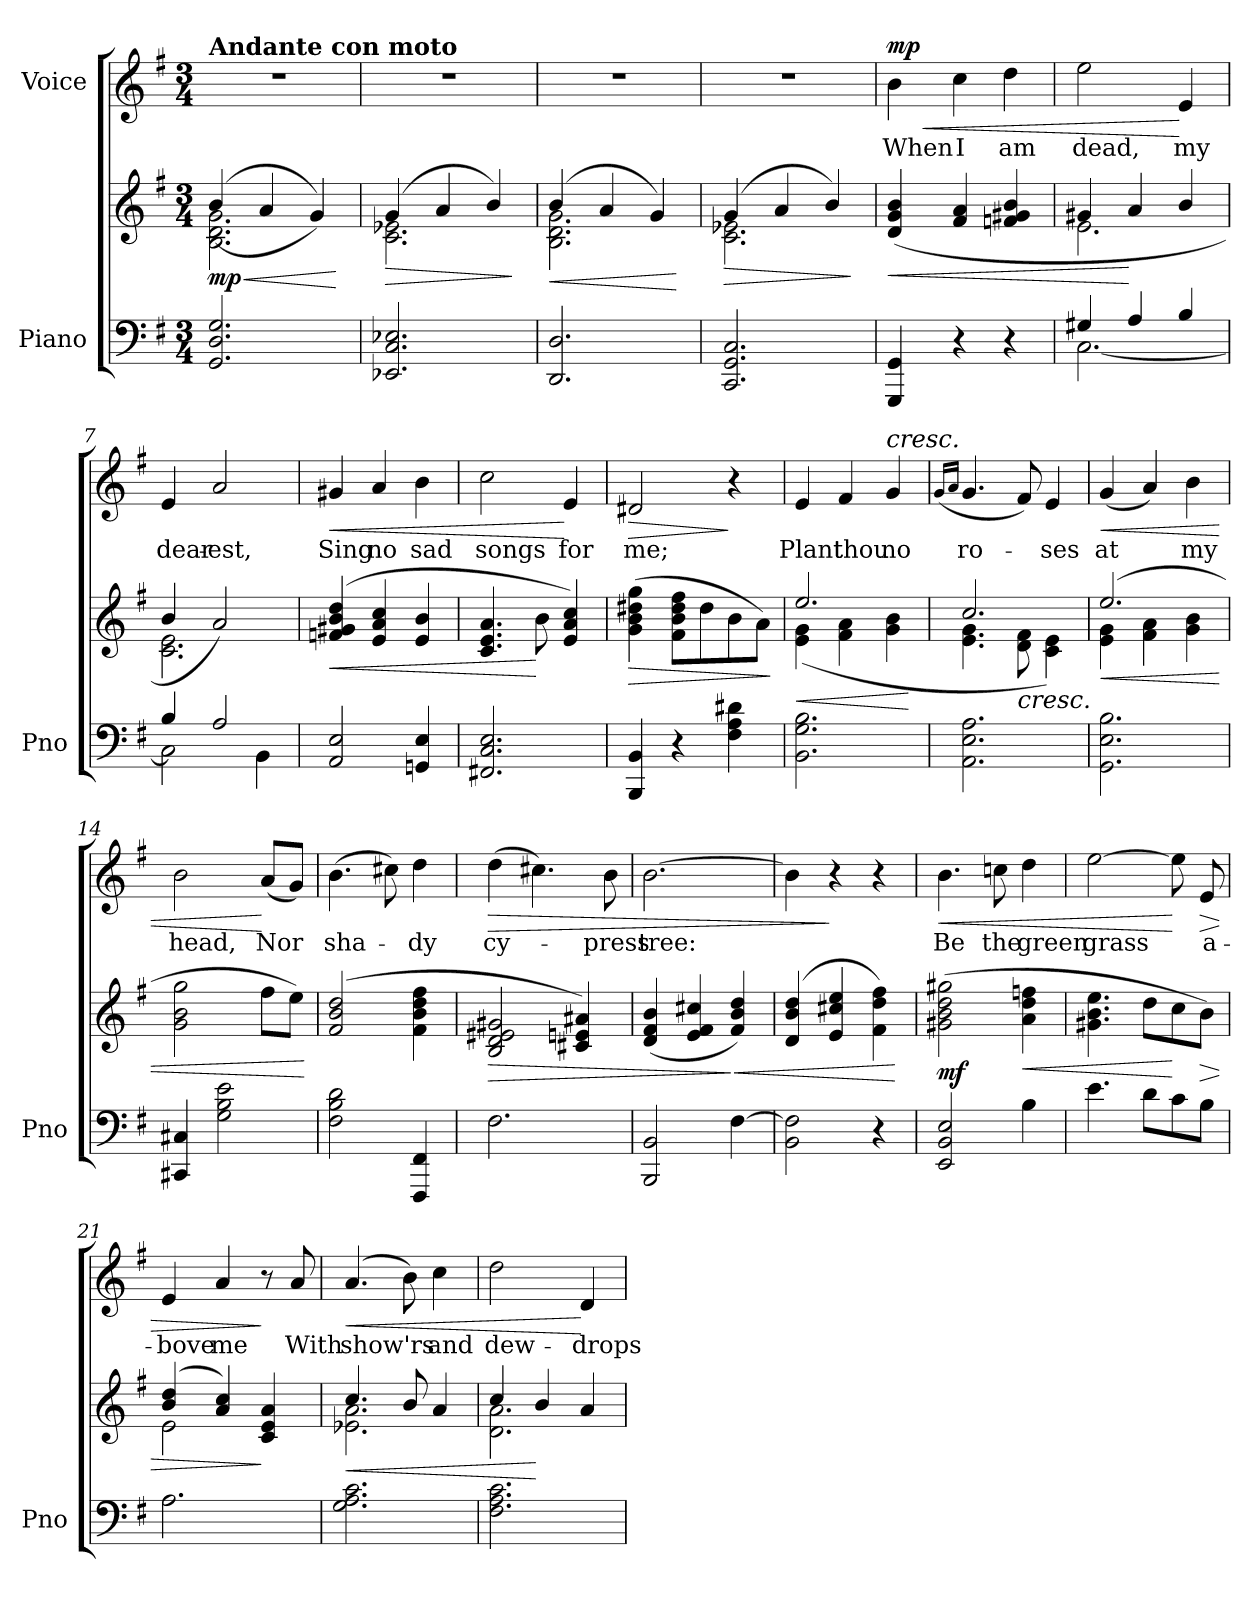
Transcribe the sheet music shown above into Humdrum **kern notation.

**kern	**kern	**dynam	**kern	**text	**dynam
*part2	*part2	*part2	*part1	*part1	*part1
*staff3	*staff2	*staff2/3	*staff1	*staff1	*staff1
*I"Piano	*	*	*I"Voice	*	*
*I'Pno	*	*	*	*	*
*clefF4	*clefG2	*	*clefG2	*	*
*k[f#]	*k[f#]	*	*k[f#]	*	*
*M3/4	*M3/4	*	*M3/4	*	*
=1	=1	=1	=1	=1	=1
!	!	!	!LO:TX:a:B:t=Andante con moto	!	!
!	!LO:TX:i:t=sostenuto	!	!	!	!
!	!	!LO:HP:b	!	!	!
*	*^	*	*	*	*
!	!	!	!LO:DY:n=1:b	!	!	!
2.GG/ 2.D/ 2.G/	((4b/	2.B\ 2.d\ 2.g\	< mp	2.r	.	.
.	4a/	.	.	.	.	.
.	4g/))	.	.	.	.	.
*	*v	*v	*	*	*	*
.	.	[	.	.	.
=2	=2	=2	=2	=2	=2
!	!	!LO:HP:b	!	!	!
*	*^	*	*	*	*
2.EE-X/ 2.C/ 2.E-X/	(4g/	2.c\ 2.e-X\	>	2.r	.	.
.	4a/	.	.	.	.	.
.	4b/)	.	.	.	.	.
*	*v	*v	*	*	*	*
.	.	]	.	.	.
=3	=3	=3	=3	=3	=3
!	!	!LO:HP:b	!	!	!
*	*^	*	*	*	*
2.DD/ 2.D/	(4b/	2.B\ 2.d\ 2.g\	<	2.r	.	.
.	4a/	.	.	.	.	.
.	4g/)	.	.	.	.	.
*	*v	*v	*	*	*	*
.	.	[	.	.	.
=4	=4	=4	=4	=4	=4
!	!	!LO:HP:b	!	!	!
*	*^	*	*	*	*
2.CC/ 2.GG/ 2.C/	(4g/	2.c\ 2.e-X\	>	2.r	.	.
.	4a/	.	.	.	.	.
.	4b/)	.	.	.	.	.
*	*v	*v	*	*	*	*
.	.	]	.	.	.
=5	=5	=5	=5	=5	=5
!	!	!LO:HP:b	!	!	!LO:HP:b
!	!	!	!	!	!LO:DY:n=1:a
4GGG/ 4GG/	(>4d/ 4g/ 4b/	<	4b\	When	< mp
4r	4f#/ 4a/	.	4cc\	I	.
4r	4fn/ 4g#X/ 4b/	.	4dd\	am	.
=6	=6	=6	=6	=6	=6
*^	*^	*	*	*	*
4G#X/	[2.C\	4g#X/	2.e\	.	2ee\	dead,	.
4A/	.	4a/	.	[	.	.	.
4B/	.	4b/	.	.	4e/	my	[
=7	=7	=7	=7	=7	=7	=7	=7
4B/	2C\]	4b/	2.c\ 2.e\	.	4e/	dear-	.
2A/	.	2a/)	.	.	2a/	-est,	.
.	4BB\	.	.	.	.	.	.
*	*	*v	*v	*	*	*	*
=8	=8	=8	=8	=8	=8	=8
!	!	!	!LO:HP:b	!	!	!LO:HP:b
*v	*v	*	*	*	*	*
2AA/ 2E/	(4fn/ 4g#X/ 4b/ 4dd/	<	4g#X/	Sing	<
.	4e/ 4a/ 4cc/	.	4a/	no	.
4GGn/ 4E/	4e/ 4b/	.	4b\	sad	.
=9	=9	=9	=9	=9	=9
2.FF#X/ 2.C/ 2.E/	4.c/ 4.e/ 4.a/	.	2cc\	songs	.
.	8b\	[	.	.	.
.	4e/ 4a/ 4cc/)	.	4e/	for	[
=10	=10	=10	=10	=10	=10
!	!	!LO:HP:b	!	!	!LO:HP:b
4BBB/ 4BB/	(4g\ 4b\ 4dd#X\ 4gg\	>	2d#X/	me;	>
4r	8f#\ 8b\ 8dd#\ 8ff#\L	.	.	.	.
.	8dd#\	.	.	.	.
4F#\ 4A\ 4d#X\	8b\	.	4r	.	]
.	8a\J)	.	.	.	.
.	.	]	.	.	.
=11	=11	=11	=11	=11	=11
!	!	!LO:HP:b	!	!	!
*	*^	*	*	*	*
2.BB\ 2.G\ 2.B\	2.ee/	(>4e\ 4g\	<	4e/	Plant	.
.	.	4f#\ 4a\	.	4f#/	thou	.
!	!	!	!	!LO:TX:a:i:t=cresc.	!	!
.	.	4g\ 4b\	.	4g/	no	.
*	*v	*v	*	*	*	*
.	.	[	.	.	.
=12	=12	=12	=12	=12	=12
.	.	.	(16qg/LL	.	.
.	.	.	16qa/JJ	.	.
*	*^	*	*	*	*
2.AA\ 2.E\ 2.A\	2.cc/	4.e\ 4.g\	.	4.g/	ro-	.
!	!	!LO:TX:b:i:t=cresc.	!	!	!	!
.	.	8d\ 8f#\	.	8f#/)	.	.
.	.	4c\ 4e\)	.	4e/	-ses	.
=13	=13	=13	=13	=13	=13	=13
!	!	!	!LO:HP:b	!	!	!LO:HP:b
2.GG\ 2.E\ 2.B\	(2.ee/	4e\ 4g\	<	(4g/	at	<
.	.	4f#\ 4a\	.	4a/)	.	.
.	.	4g\ 4b\	.	4b\	my	.
*	*v	*v	*	*	*	*
=14	=14	=14	=14	=14	=14
4CC#X/ 4C#X/	2g\ 2b\ 2gg\	.	2b\	head,	.
2G\ 2B\ 2e\	.	.	.	.	.
.	8ff#\L	.	(8a/L	Nor	[
.	8ee\J)	.	8g/J)	.	.
.	.	[	.	.	.
=15	=15	=15	=15	=15	=15
2F#\ 2B\ 2d\	(2f#/ 2b/ 2dd/	.	(4.b\	sha-	.
.	.	.	8cc#X\)	.	.
4FFF#/ 4FF#/	4f#\ 4b\ 4dd\ 4ff#\	.	4dd\	-dy	.
=16	=16	=16	=16	=16	=16
!	!	!LO:HP:b	!	!	!LO:HP:b
2.F#\	2B/ 2d/ 2e#X/ 2g#X/	>	(4dd\	cy-	>
.	.	.	4.cc#X\)	.	.
.	4c#X/ 4en/ 4a#X/)	.	.	.	.
.	.	.	8b\	-press	.
=17	=17	=17	=17	=17	=17
2BBB/ 2BB/	(4d/ 4f#/ 4b/	.	[2.b\	tree:	.
.	4e/ 4f#/ 4cc#X/	.	.	.	.
!	!	!LO:HP:n=1:b	!	!	!
[4F#\	4f#/ 4b/ 4dd/)	] <	.	.	.
=18	=18	=18	=18	=18	=18
2BB\ 2F#\]	(<4d/ 4b/ 4dd/	.	4b\]	.	.
.	4e/ 4cc#X/ 4ee/	.	4r	.	]
4r	4f#\ 4dd\ 4ff#\)	.	4r	.	.
.	.	[	.	.	.
=19	=19	=19	=19	=19	=19
!	!	!LO:DY:b	!	!	!LO:HP:b
2EE/ 2BB/ 2E/	(2g#X\ 2b\ 2dd\ 2gg#X\	mf	4.b\	Be	<
.	.	.	8ccn\	the	.
!	!	!LO:HP:b	!	!	!
4B\	4a\ 4dd\ 4ffn\	<	4dd\	green	.
=20	=20	=20	=20	=20	=20
4.e\	4.g#X\ 4.b\ 4.ee\	.	[2ee\	grass	.
8d\L	8dd\L	.	.	.	.
8c\	8cc\	[	8ee\]	.	[
!	!	!LO:HP:b	!	!	!LO:HP:b
8B\J	8b\J)	>	8e/	a-	>
=21	=21	=21	=21	=21	=21
*	*^	*	*	*	*
2.A\	(4b/ 4dd/	2e\	.	4e/	-bove	.
.	4a/ 4cc/)	.	.	4a/	me	.
.	4c/ 4e/ 4a/	4ryy	]	8r	.	]
.	.	.	.	8a/	With	.
=22	=22	=22	=22	=22	=22	=22
!	!	!	!LO:HP:b	!	!	!LO:HP:b
2.G\ 2.A\ 2.c\	4.cc/	2.e-X\ 2.a\	<	(4.a/	show'rs	<
.	8b/	.	.	8b\)	.	.
.	4a/	.	.	4cc\	and	.
=23	=23	=23	=23	=23	=23	=23
2.F#\ 2.A\ 2.c\	4cc/	2.d\ 2.a\	.	2dd\	dew-	.
.	4b/	.	[	.	.	.
.	4a/	.	.	4d/	-drops	[
*	*v	*v	*	*	*	*
=	=	=	=	=	=
*-	*-	*-	*-	*-	*-
